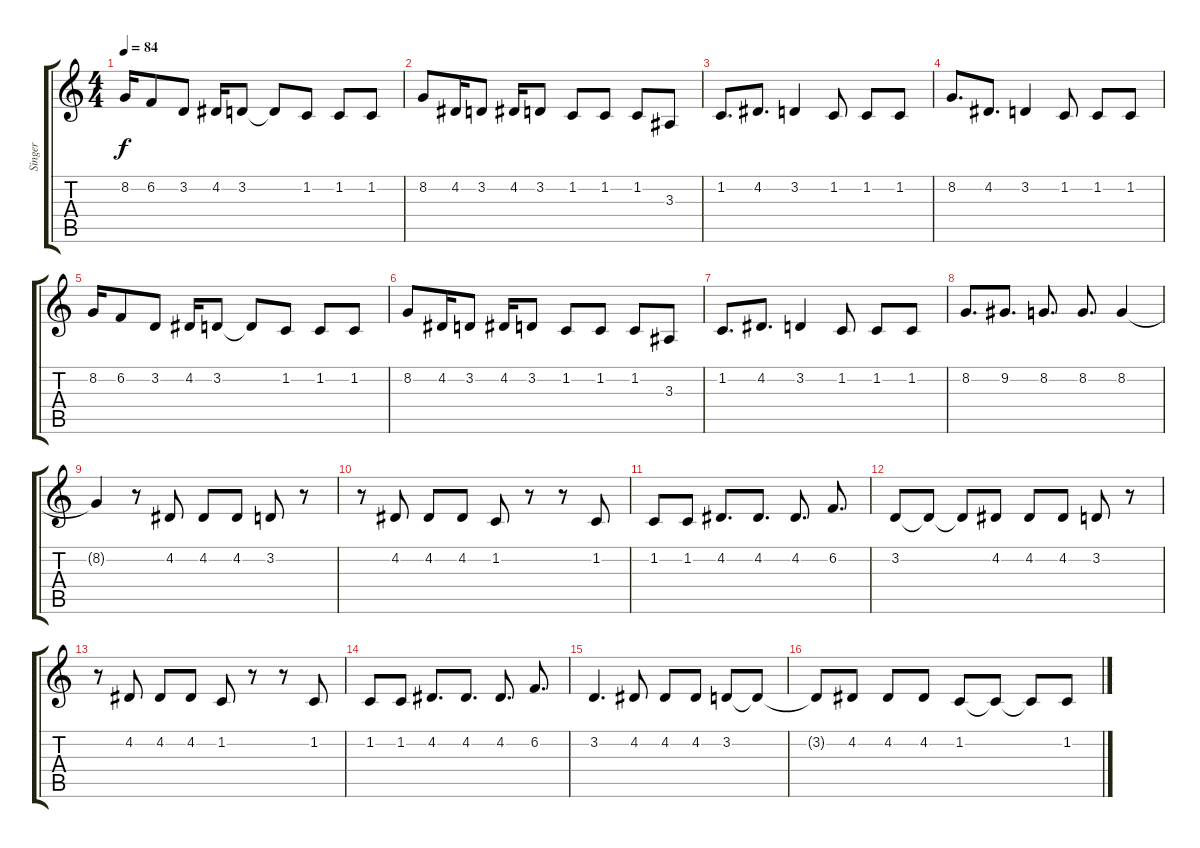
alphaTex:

\track ("Singer" "Singer") {instrument tangoaccordion}
\staff {score tabs}
\tuning (E4 B3 G3 D3 A2 E2) {hide}
\ts (4 4)
\tempo 84
\clef g2
\ks c
8.2.16{dy f} 6.2.8 3.2.8 4.2.16 3.2.8 3.2{t}.8 1.2.8 1.2.8 1.2.8 |
8.2.8 4.2.16 3.2.8 4.2.16 3.2.8 1.2.8 1.2.8 1.2.8 3.3.8 |
1.2.8{d} 4.2.8{d} 3.2.4 1.2.8 1.2.8 1.2.8 |
8.2.8{d} 4.2.8{d} 3.2.4 1.2.8 1.2.8 1.2.8 |
8.2.16 6.2.8 3.2.8 4.2.16 3.2.8 3.2{t}.8 1.2.8 1.2.8 1.2.8 |
8.2.8 4.2.16 3.2.8 4.2.16 3.2.8 1.2.8 1.2.8 1.2.8 3.3.8 |
1.2.8{d} 4.2.8{d} 3.2.4 1.2.8 1.2.8 1.2.8 |
8.2.8{d} 9.2.8{d} 8.2.8{d} 8.2.8{d} 8.2.4 |
8.2{t}.4 r.8 4.2.8 4.2.8 4.2.8 3.2.8 r.8 |
r.8 4.2.8 4.2.8 4.2.8 1.2.8 r.8 r.8 1.2.8 |
1.2.8 1.2.8 4.2.8{d} 4.2.8{d} 4.2.8{d} 6.2.8{d} |
3.2.8 3.2{t}.8 3.2{t}.8 4.2.8 4.2.8 4.2.8 3.2.8 r.8 |
r.8 4.2.8 4.2.8 4.2.8 1.2.8 r.8 r.8 1.2.8 |
1.2.8 1.2.8 4.2.8{d} 4.2.8{d} 4.2.8{d} 6.2.8{d} |
3.2.4{d} 4.2.8 4.2.8 4.2.8 3.2.8 3.2{t}.8 |
3.2{t}.8 4.2.8 4.2.8 4.2.8 1.2.8 1.2{t}.8 1.2{t}.8 1.2.8
